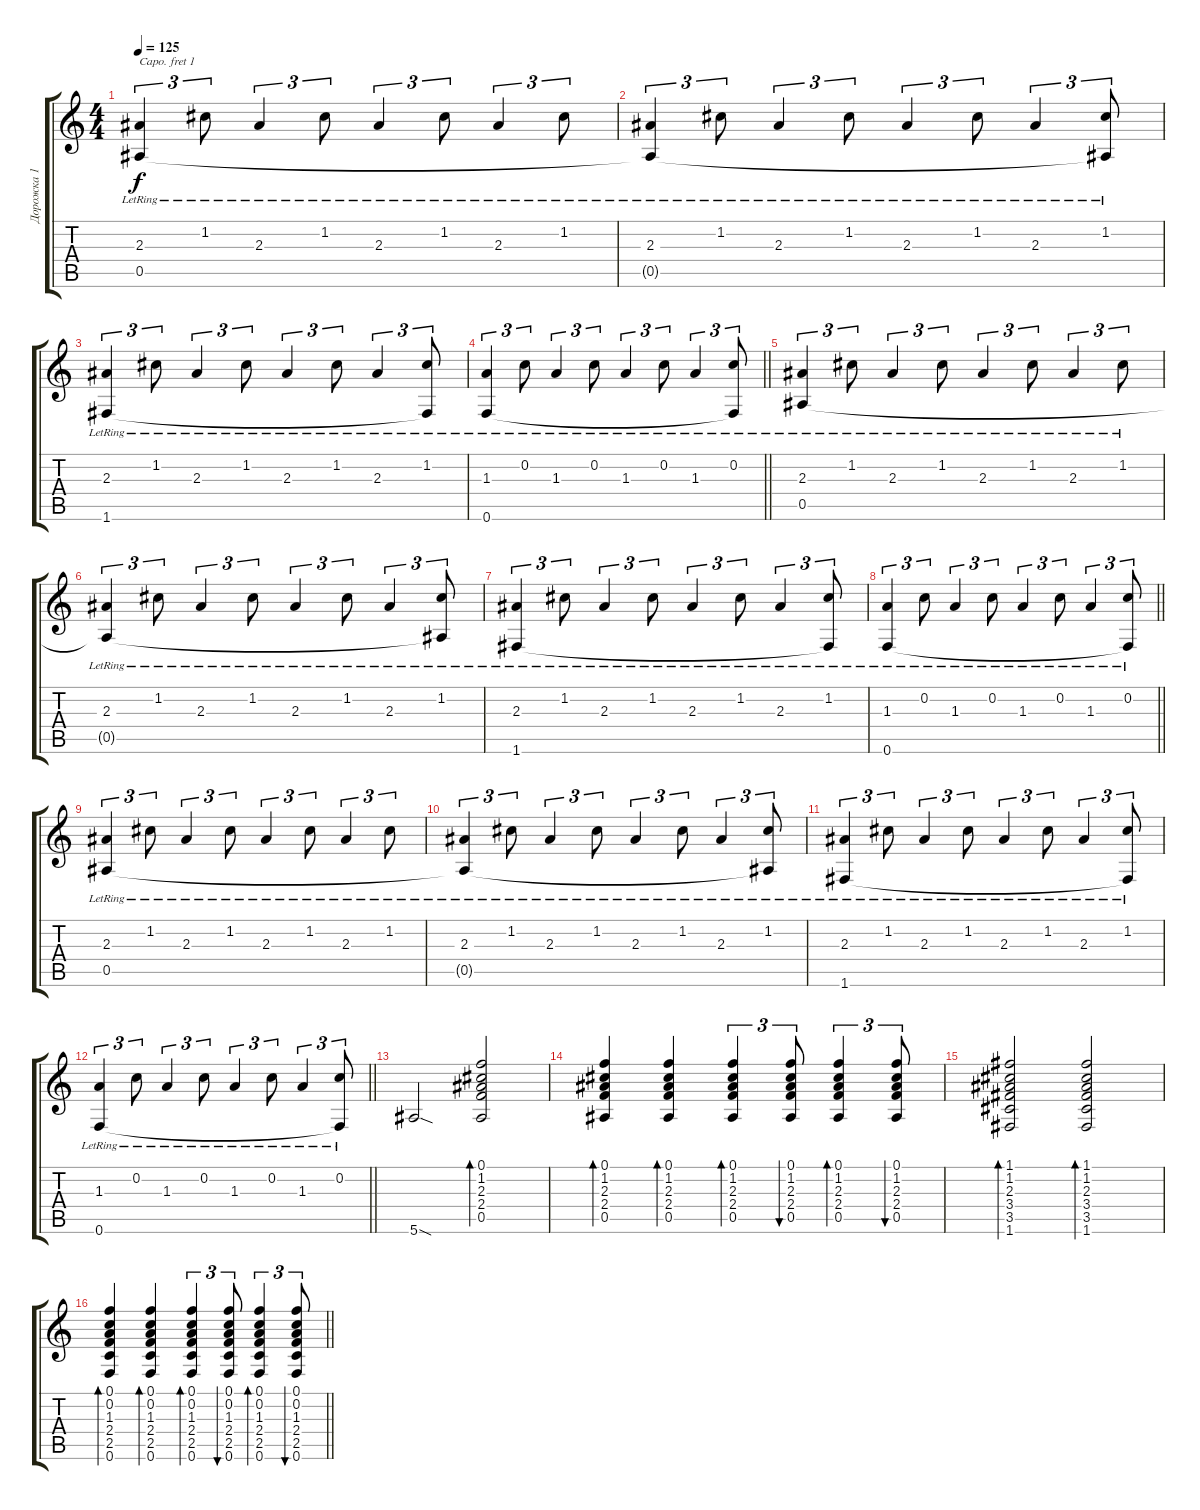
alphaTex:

\track ("Дорожка 1" "Дорожка 1") {instrument acousticguitarsteel}
\staff {score tabs}
\capo 1
\tuning (E4 B3 G3 D3 A2 E2) {hide}
\ts (4 4)
\tempo 125
\clef g2
\ks c
(2.3{lr} 0.5{lr}).4{tu (3 2) dy f} 1.2{lr}.8{tu (3 2)} 2.3{lr}.4{tu (3 2)} 1.2{lr}.8{tu (3 2)} 2.3{lr}.4{tu (3 2)} 1.2{lr}.8{tu (3 2)} 2.3{lr}.4{tu (3 2)} 1.2{lr}.8{tu (3 2)} |
(2.3{lr} 0.5{t}).4{tu (3 2)} 1.2{lr}.8{tu (3 2)} 2.3{lr}.4{tu (3 2)} 1.2{lr}.8{tu (3 2)} 2.3{lr}.4{tu (3 2)} 1.2{lr}.8{tu (3 2)} 2.3{lr}.4{tu (3 2)} (1.2{lr} 0.5{t}).8{tu (3 2)} |
(2.3{lr} 1.6{lr}).4{tu (3 2)} 1.2{lr}.8{tu (3 2)} 2.3{lr}.4{tu (3 2)} 1.2{lr}.8{tu (3 2)} 2.3{lr}.4{tu (3 2)} 1.2{lr}.8{tu (3 2)} 2.3{lr}.4{tu (3 2)} (1.2{lr} 1.6{t}).8{tu (3 2)} |
\barLineRight lightlight
(1.3{lr} 0.6{lr}).4{tu (3 2)} 0.2{lr}.8{tu (3 2)} 1.3{lr}.4{tu (3 2)} 0.2{lr}.8{tu (3 2)} 1.3{lr}.4{tu (3 2)} 0.2{lr}.8{tu (3 2)} 1.3{lr}.4{tu (3 2)} (0.2{lr} 0.6{t}).8{tu (3 2)} |
(2.3{lr} 0.5{lr}).4{tu (3 2)} 1.2{lr}.8{tu (3 2)} 2.3{lr}.4{tu (3 2)} 1.2{lr}.8{tu (3 2)} 2.3{lr}.4{tu (3 2)} 1.2{lr}.8{tu (3 2)} 2.3{lr}.4{tu (3 2)} 1.2{lr}.8{tu (3 2)} |
(2.3{lr} 0.5{t}).4{tu (3 2)} 1.2{lr}.8{tu (3 2)} 2.3{lr}.4{tu (3 2)} 1.2{lr}.8{tu (3 2)} 2.3{lr}.4{tu (3 2)} 1.2{lr}.8{tu (3 2)} 2.3{lr}.4{tu (3 2)} (1.2{lr} 0.5{t}).8{tu (3 2)} |
(2.3{lr} 1.6{lr}).4{tu (3 2)} 1.2{lr}.8{tu (3 2)} 2.3{lr}.4{tu (3 2)} 1.2{lr}.8{tu (3 2)} 2.3{lr}.4{tu (3 2)} 1.2{lr}.8{tu (3 2)} 2.3{lr}.4{tu (3 2)} (1.2{lr} 1.6{t}).8{tu (3 2)} |
\barLineRight lightlight
(1.3{lr} 0.6{lr}).4{tu (3 2)} 0.2{lr}.8{tu (3 2)} 1.3{lr}.4{tu (3 2)} 0.2{lr}.8{tu (3 2)} 1.3{lr}.4{tu (3 2)} 0.2{lr}.8{tu (3 2)} 1.3{lr}.4{tu (3 2)} (0.2{lr} 0.6{t}).8{tu (3 2)} |
(2.3{lr} 0.5{lr}).4{tu (3 2)} 1.2{lr}.8{tu (3 2)} 2.3{lr}.4{tu (3 2)} 1.2{lr}.8{tu (3 2)} 2.3{lr}.4{tu (3 2)} 1.2{lr}.8{tu (3 2)} 2.3{lr}.4{tu (3 2)} 1.2{lr}.8{tu (3 2)} |
(2.3{lr} 0.5{t}).4{tu (3 2)} 1.2{lr}.8{tu (3 2)} 2.3{lr}.4{tu (3 2)} 1.2{lr}.8{tu (3 2)} 2.3{lr}.4{tu (3 2)} 1.2{lr}.8{tu (3 2)} 2.3{lr}.4{tu (3 2)} (1.2{lr} 0.5{t}).8{tu (3 2)} |
(2.3{lr} 1.6{lr}).4{tu (3 2)} 1.2{lr}.8{tu (3 2)} 2.3{lr}.4{tu (3 2)} 1.2{lr}.8{tu (3 2)} 2.3{lr}.4{tu (3 2)} 1.2{lr}.8{tu (3 2)} 2.3{lr}.4{tu (3 2)} (1.2{lr} 1.6{t}).8{tu (3 2)} |
\barLineRight lightlight
(1.3{lr} 0.6{lr}).4{tu (3 2)} 0.2{lr}.8{tu (3 2)} 1.3{lr}.4{tu (3 2)} 0.2{lr}.8{tu (3 2)} 1.3{lr}.4{tu (3 2)} 0.2{lr}.8{tu (3 2)} 1.3{lr}.4{tu (3 2)} (0.2{lr} 0.6{t}).8{tu (3 2)} |
5.6{sod}.2 (0.1 1.2 2.3 2.4 0.5).2{bd 30} |
(0.1 1.2 2.3 2.4 0.5).4{bd 30} (0.1 1.2 2.3 2.4 0.5).4{bd 30} (0.1 1.2 2.3 2.4 0.5).4{tu (3 2) bd 30} (0.1 1.2 2.3 2.4 0.5).8{tu (3 2) bu 30} (0.1 1.2 2.3 2.4 0.5).4{tu (3 2) bd 30} (0.1 1.2 2.3 2.4 0.5).8{tu (3 2) bu 30} |
(1.1 1.2 2.3 3.4 3.5 1.6).2{bd 30} (1.1 1.2 2.3 3.4 3.5 1.6).2{bd 30} |
\barLineRight lightlight
(0.1 0.2 1.3 2.4 2.5 0.6).4{bd 30} (0.1 0.2 1.3 2.4 2.5 0.6).4{bd 30} (0.1 0.2 1.3 2.4 2.5 0.6).4{tu (3 2) bd 30} (0.1 0.2 1.3 2.4 2.5 0.6).8{tu (3 2) bu 30} (0.1 0.2 1.3 2.4 2.5 0.6).4{tu (3 2) bd 30} (0.1 0.2 1.3 2.4 2.5 0.6).8{tu (3 2) bu 30}
